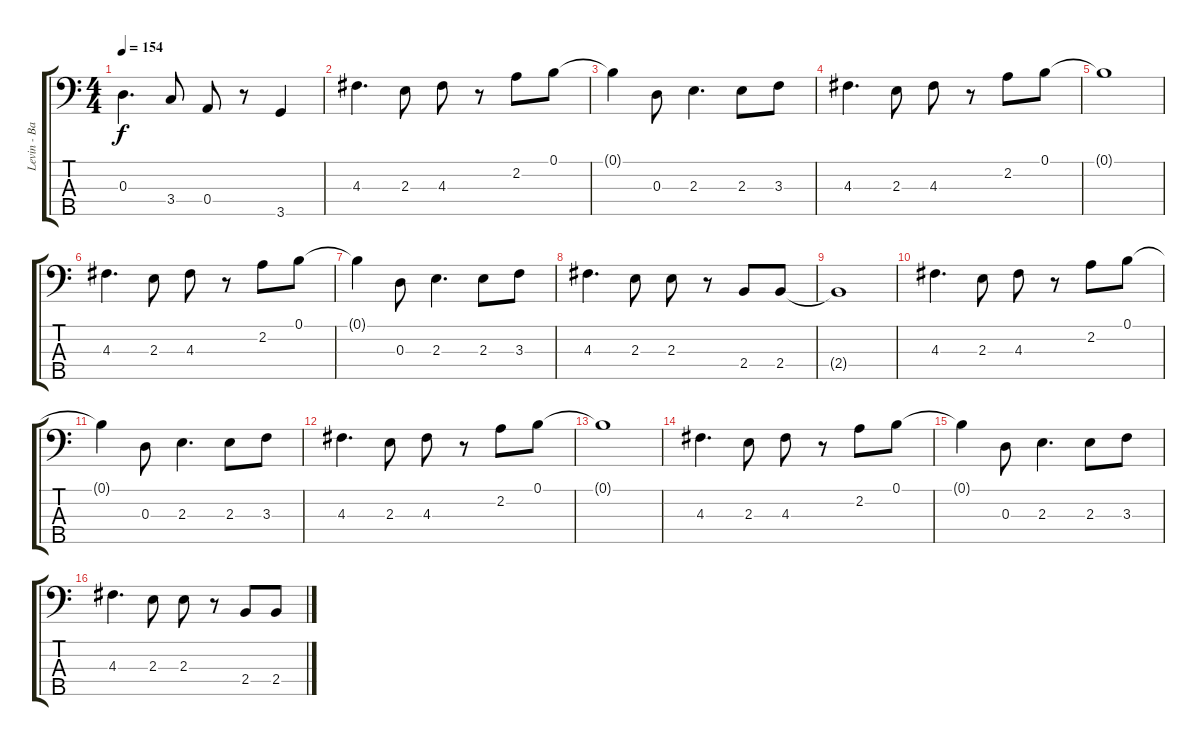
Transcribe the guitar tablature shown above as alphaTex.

\track ("Levin - Bass" "Levin - Ba") {instrument electricbassfinger}
\staff {score tabs}
\tuning (B2 G2 D2 A1 E1) {hide}
\ts (4 4)
\tempo 154
\clef f4
\ks c
0.3{t}.4{d dy f} 3.4.8 0.4.8 r.8 3.5.4 |
4.3.4{d} 2.3.8 4.3.8 r.8 2.2.8 0.1.8 |
0.1{t}.4 0.3.8 2.3.4{d} 2.3.8 3.3.8 |
4.3.4{d} 2.3.8 4.3.8 r.8 2.2.8 0.1.8 |
0.1{t}.1 |
4.3.4{d} 2.3.8 4.3.8 r.8 2.2.8 0.1.8 |
0.1{t}.4 0.3.8 2.3.4{d} 2.3.8 3.3.8 |
4.3.4{d} 2.3.8 2.3.8 r.8 2.4.8 2.4.8 |
2.4{t}.1 |
4.3.4{d} 2.3.8 4.3.8 r.8 2.2.8 0.1.8 |
0.1{t}.4 0.3.8 2.3.4{d} 2.3.8 3.3.8 |
4.3.4{d} 2.3.8 4.3.8 r.8 2.2.8 0.1.8 |
0.1{t}.1 |
4.3.4{d} 2.3.8 4.3.8 r.8 2.2.8 0.1.8 |
0.1{t}.4 0.3.8 2.3.4{d} 2.3.8 3.3.8 |
4.3.4{d} 2.3.8 2.3.8 r.8 2.4.8 2.4.8
